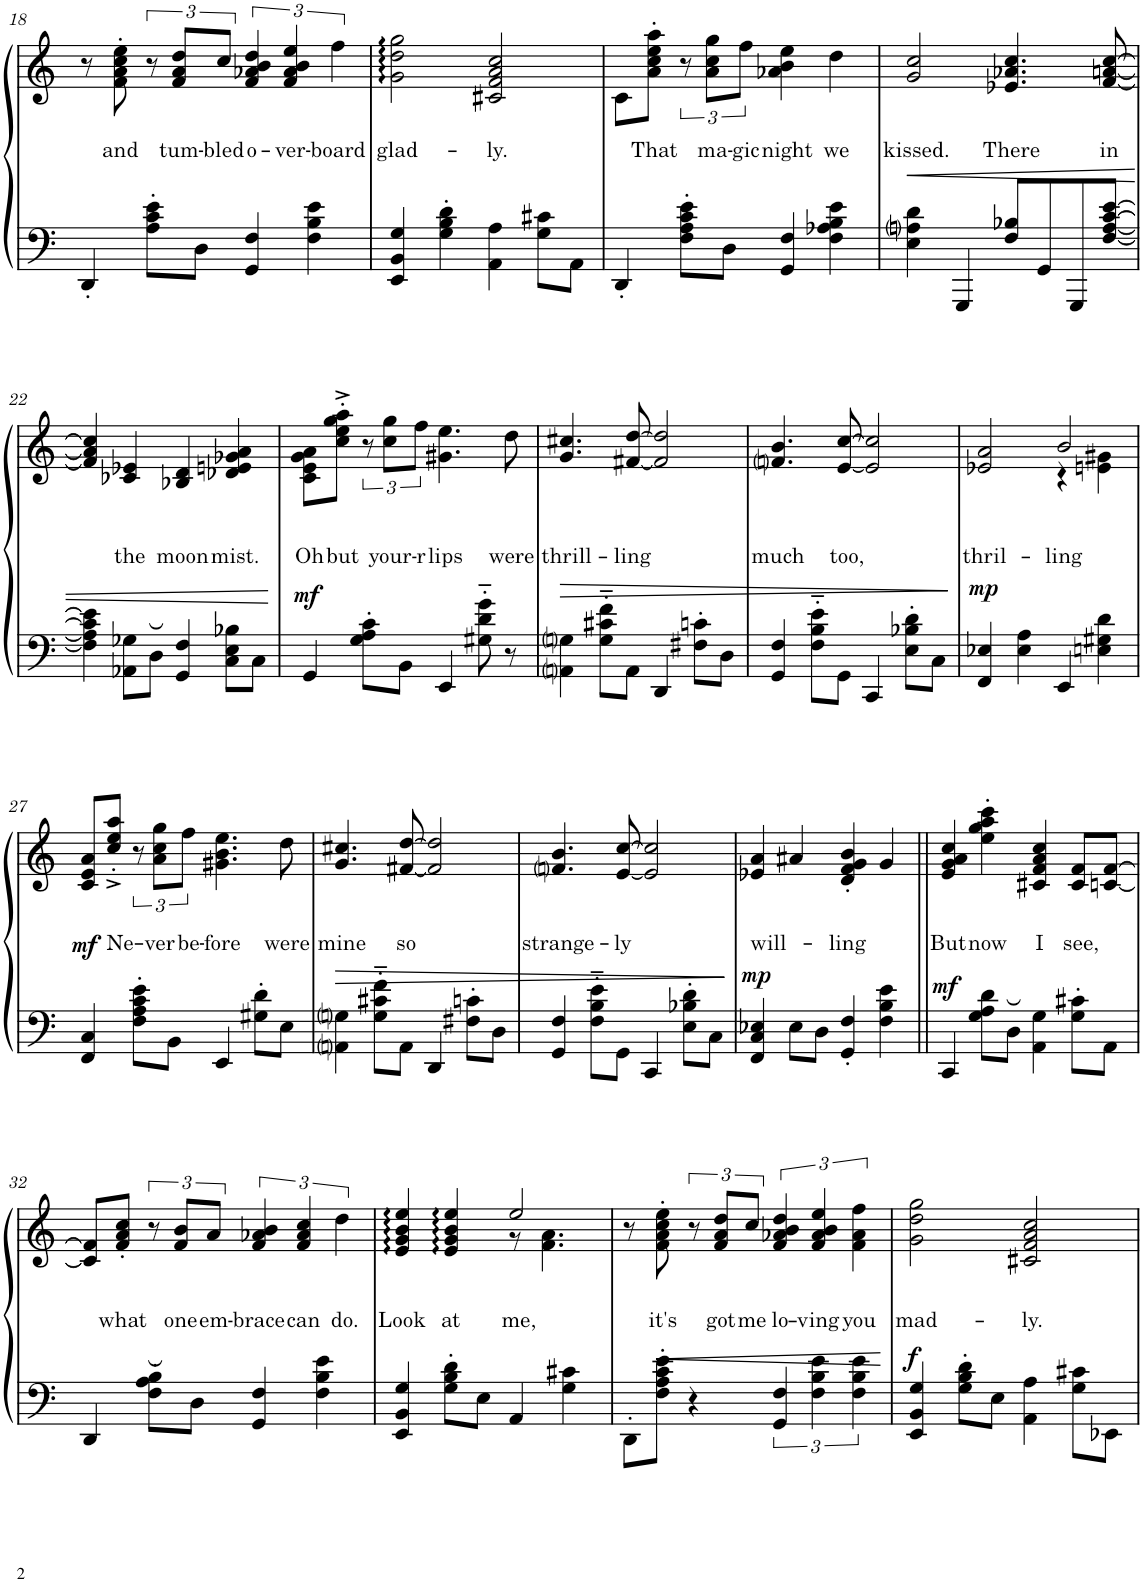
**kern	**kern	**text	**dynam
*part1	*part1	*part1	*part1
*staff2	*staff1	*staff1	*staff1/2
*I"Piano	*	*	*
*I'Pno.	*	*	*
!!LO:PB:g=z
*clefF4	*clefG2	*	*
*k[]	*k[]	*	*
*M4/4	*M4/4	*	*
*met(c)	*met(c)	*	*
=18	=18	=18	=18
4DD'/	8r	.	.
!	!	!LO:LY:b	!
.	8f\' 8a\' 8cc\' 8ee\'	and	.
8A\' 8c\' 8e\'L	12r	.	.
!	!	!LO:LY:b	!
.	12f/ 12a/ 12dd/L	tum-	.
8D\J	.	.	.
!	!	!LO:LY:b	!
.	12cc/J	-bled	.
!	!	!LO:LY:b	!
4GG/ 4F/	6f/ 6a-X/ 6b/ 6dd/	o-	.
!	!	!LO:LY:b	!
.	6f/ 6a-/ 6b/ 6ee/	-ver-	.
4F\ 4B\ 4e\	.	.	.
!	!	!LO:LY:b	!
.	6ff\	-board	.
=19	=19	=19	=19
!	!	!LO:LY:b	!
4EE/ 4BB/ 4G/	2g\ 2dd\ 2gg\	glad-	.
4G\' 4B\' 4d\'	.	.	.
!	!	!LO:LY:b	!
4AA\ 4A\	2c#X/ 2f/ 2a/ 2cc/	-ly.	.
8G\ 8c#X\L	.	.	.
8AA\J	.	.	.
=20	=20	=20	=20
4DD'/	8c\L	.	.
!	!	!LO:LY:b	!
.	8a\' 8cc\' 8ee\' 8aa\'J	That	.
8F\' 8A\' 8c\' 8e\'L	12r	.	.
!	!	!LO:LY:b	!
.	12a\ 12cc\ 12gg\L	ma-	.
8D\J	.	.	.
!	!	!LO:LY:b	!
.	12ff\J	-gic	.
!	!	!LO:LY:b	!
4GG/ 4F/	4a-X\ 4b\ 4ee\	night	.
!	!	!LO:LY:b	!
4F\ 4A-X\ 4B\ 4e\	4dd\	we	.
=21	=21	=21	=21
!	!	!LO:LY:b	!LO:HP:b
4E\ 4Ani\ 4d\	2g/ 2cc/	kissed.	<
4GGG/	.	.	.
!	!	!LO:LY:b	!
8F/ 8B-X/L	4.e-X/ 4.a-X/ 4.cc/	There	.
8GG/	.	.	.
8GGG/	.	.	.
!	!	!LO:LY:b	!
[8F/ [8A/ [8c/ [8e/J	[8f/ [8an/ [8cc/	in	.
!!LO:LB:g=z
=22	=22	=22	=22
4F\] 4A\] 4c\] 4e\]	4f/] 4a/] 4cc/]	.	.
!	!	!LO:LY:b	!
8AA-X\ 8G-X\L	4c-X/ 4e-X/	the	.
8D\J	.	.	.
!	!	!LO:LY:b	!
4GG/ 4F/	4B-X/ 4d/	moon	.
!	!	!LO:LY:b	!
8C\ 8E\ 8B-X\L	4d-X/ 4en/ 4g-X/ 4a/	mist.	.
8C\J	.	.	.
.	.	.	[
=23	=23	=23	=23
!	!	!LO:LY:b	!LO:DY:b
4GG/	8c\ 8e\ 8g\ 8a\L	Oh	mf
!	!	!LO:LY:b	!
.	8cc\'^ 8ee\'^ 8gg\'^ 8aa\'^J	but	.
8G\' 8A\' 8c\'L	12r	.	.
!	!	!LO:LY:b	!
.	12cc\ 12gg\L	your-	.
8BB\J	.	.	.
!	!	!LO:LY:b	!
.	12ff\J	-r	.
!	!	!LO:LY:b	!
4EE/	4.g#X\ 4.ee\	lips	.
8G#X\'~ 8d\'~ 8g\'~	.	.	.
!	!	!LO:LY:b	!
8r	8dd\	were	.
=24	=24	=24	=24
!	!	!LO:LY:b	!LO:HP:b
4AAni\ 4Gni\	4.g/ 4.cc#X/	thrill-	>
8G\'~ 8c#X\'~ 8f\'~L	.	.	.
!	!	!LO:LY:b	!
8AA\J	[8f#X/ [8dd/	-ling	.
4DD/	2f#/] 2dd/]	.	.
8F#X\' 8cn\'L	.	.	.
8D\J	.	.	.
=25	=25	=25	=25
!	!	!LO:LY:b	!
4GG/ 4F/	4.fni/ 4.b/	much	.
8F\'~ 8B\'~ 8e\'~L	.	.	.
!	!	!LO:LY:b	!
8GG\J	[8e/ [8cc/	too,	.
4CC/	2e/] 2cc/]	.	.
8E\' 8B-X\' 8d\'L	.	.	.
8C\J	.	.	.
.	.	.	]
=26	=26	=26	=26
!	!	!LO:LY:b	!LO:DY:b
*	*^	*	*
4FF/ 4E-X/	2e-X/ 2a/	2ryy	thril-	mp
4E-\ 4A\	.	.	.	.
!	!	!	!LO:LY:b	!
4EE/	2b/	4r	-ling	.
4En\ 4G#X\ 4d\	.	4en\ 4g#X\	.	.
!!LO:LB:g=z
=27	=27	=27	=27	=27
!	!	!	!	!LO:DY:b
*	*v	*v	*	*
4FF/ 4C/	8c/ 8e/ 8a/L	.	mf
!	!	!LO:LY:b	!
.	8cc/'^ 8ee/'^ 8aa/'^J	Ne-	.
8F\' 8A\' 8c\' 8e\'L	12r	.	.
!	!	!LO:LY:b	!
.	12a\ 12cc\ 12gg\L	-ver	.
8BB\J	.	.	.
!	!	!LO:LY:b	!
.	12ff\J	be-	.
!	!	!LO:LY:b	!
4EE/	4.g#X\ 4.b\ 4.ee\	-fore	.
8G#X\' 8d\'L	.	.	.
!	!	!LO:LY:b	!
8E\J	8dd\	were	.
=28	=28	=28	=28
!	!	!LO:LY:b	!LO:HP:b
4AAni\ 4Gni\	4.g/ 4.cc#X/	mine	>
8G\'~ 8c#X\'~ 8f\'~L	.	.	.
!	!	!LO:LY:b	!
8AA\J	[8f#X/ [8dd/	so	.
4DD/	2f#/] 2dd/]	.	.
8F#X\' 8cn\'L	.	.	.
8D\J	.	.	.
=29	=29	=29	=29
!	!	!LO:LY:b	!
4GG/ 4F/	4.fni/ 4.b/	strange-	.
8F\'~ 8B\'~ 8e\'~L	.	.	.
!	!	!LO:LY:b	!
8GG\J	[8e/ [8cc/	-ly	.
4CC/	2e/] 2cc/]	.	.
8E\' 8B-X\' 8d\'L	.	.	.
8C\J	.	.	.
.	.	.	]
=30	=30	=30	=30
!	!	!LO:LY:b	!LO:DY:b
4FF/ 4C/ 4E-X/	4e-X/ 4a/	will-	mp
8E-\L	4a#X/	.	.
8D\J	.	.	.
!	!	!LO:LY:b	!
4GG/' 4F/'	4d/' 4f/' 4g/' 4b/'	-ling	.
4F\ 4B\ 4e\	4g/	.	.
=31||	=31||	=31||	=31||
!	!	!LO:LY:b	!LO:DY:b
4CC/	4e/ 4g/ 4a/ 4cc/	But	mf
!	!	!LO:LY:b	!
8G\ 8A\ 8d\L	4ee\' 4gg\' 4aa\' 4ccc\'	now	.
8D\J	.	.	.
!	!	!LO:LY:b	!
4AA\ 4G\	4c#X/ 4f/ 4a/ 4cc/	I	.
!	!	!LO:LY:b	!
8G\' 8c#X\'L	8c#/ 8f/L	see,	.
8AA\J	[8cn/ [8f/J	.	.
!!LO:LB:g=z
=32	=32	=32	=32
4DD/	8c/] 8f/]L	.	.
!	!	!LO:LY:b	!
.	8f/' 8a/' 8cc/'J	what	.
8F\' 8A\' 8B\'L	12r	.	.
!	!	!LO:LY:b	!
.	12f/ 12b/L	one	.
8D\J	.	.	.
!	!	!LO:LY:b	!
.	12a/J	em-	.
!	!	!LO:LY:b	!
4GG/ 4F/	6f/ 6a-X/ 6b/	-brace	.
!	!	!LO:LY:b	!
.	6f/ 6a-/ 6cc/	can	.
4F\ 4B\ 4e\	.	.	.
!	!	!LO:LY:b	!
.	6dd\	do.	.
=33	=33	=33	=33
!	!	!LO:LY:b	!
*	*^	*	*
4EE/ 4BB/ 4G/	4e/ 4g/ 4b/ 4ee/	2ryy	Look	.
!	!	!	!LO:LY:b	!
8G\' 8B\' 8d\'L	4e/ 4g/ 4b/ 4ee/	.	at	.
8E\J	.	.	.	.
!	!	!	!LO:LY:b	!
4AA/	2ee/	8r	me,	.
.	.	4.f\ 4.a\	.	.
4G\ 4c#X\	.	.	.	.
*	*v	*v	*	*
=34	=34	=34	=34
8DD'\L	8r	.	.
!	!	!LO:LY:b	!LO:HP:b
8F\' 8A\' 8c\' 8e\'J	8f\' 8a\' 8cc\' 8ee\'	it's	<
4r	12r	.	.
!	!	!LO:LY:b	!
.	12f/ 12a/ 12dd/L	got	.
!	!	!LO:LY:b	!
.	12cc/J	me	.
!	!	!LO:LY:b	!
6GG/ 6F/	6f/ 6a-X/ 6b/ 6dd/	lo-	.
!	!	!LO:LY:b	!
6F\ 6B\ 6e\	6f/ 6a-/ 6b/ 6ee/	-ving	.
!	!	!LO:LY:b	!
6F\ 6B\ 6e\	6f\ 6a-\ 6ff\	you	.
.	.	.	[
=35	=35	=35	=35
!	!	!LO:LY:b	!LO:DY:b
4EE/ 4BB/ 4G/	2g\ 2dd\ 2gg\	mad-	f
8G\' 8B\' 8d\'L	.	.	.
8E\J	.	.	.
!	!	!LO:LY:b	!
4AA\ 4A\	2c#X/ 2f/ 2a/ 2cc/	-ly.	.
8G\ 8c#X\L	.	.	.
8EE-X\J	.	.	.
=	=	=	=
*-	*-	*-	*-
